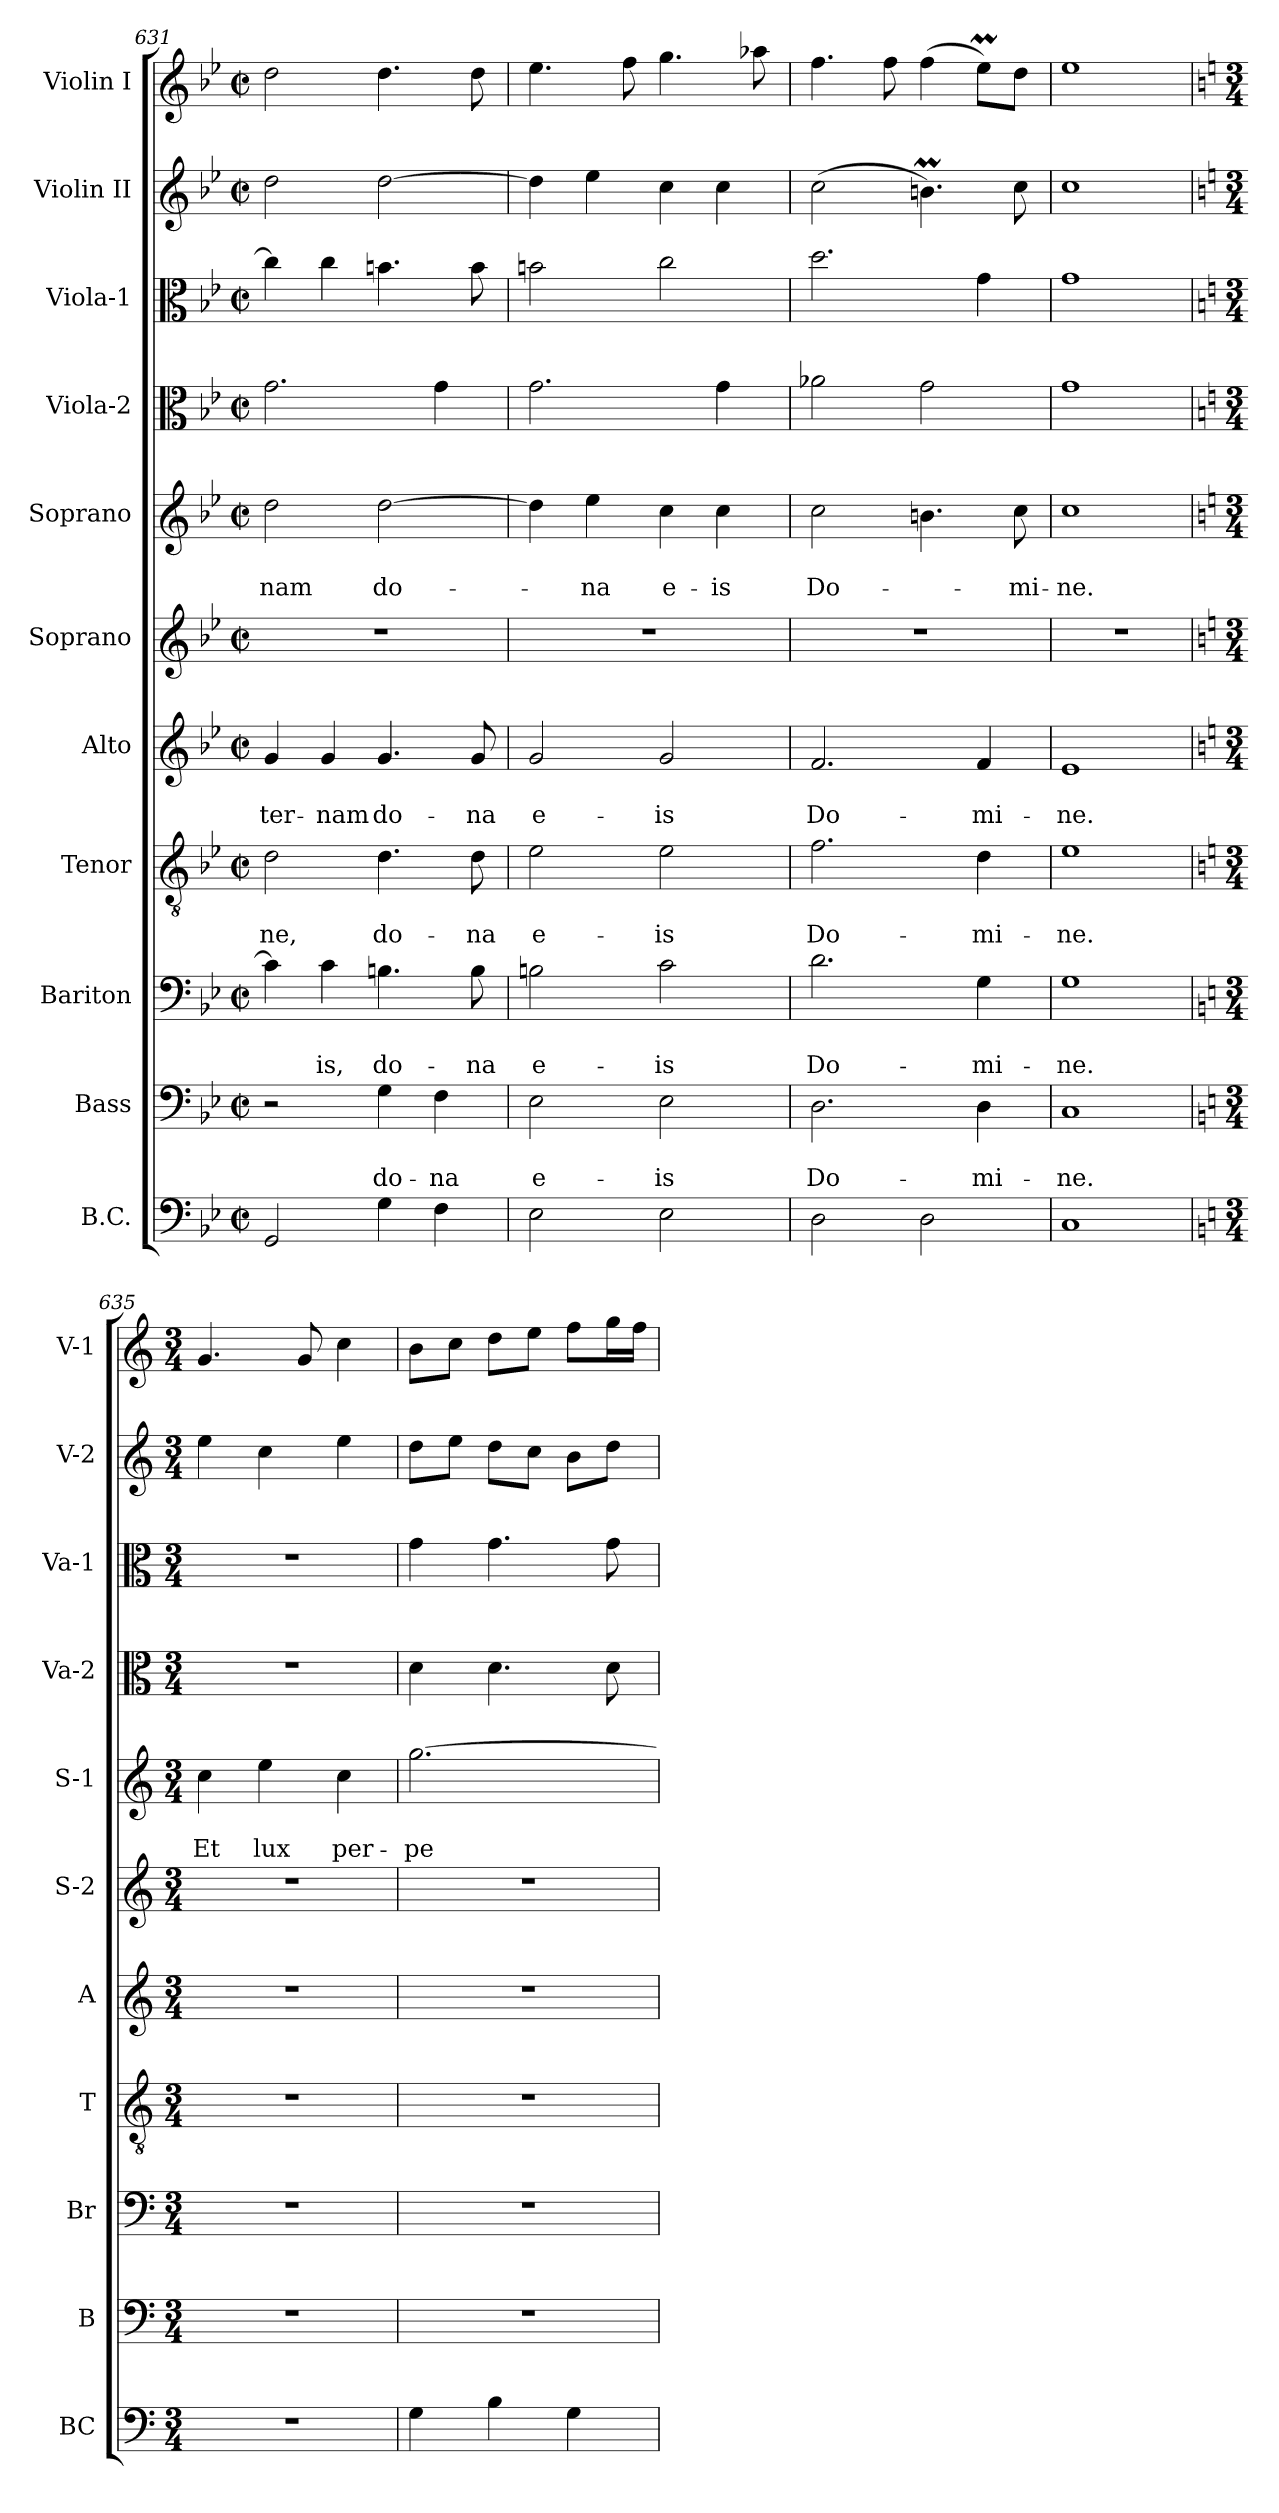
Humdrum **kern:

**kern	**kern	**text	**text	**kern	**text	**text	**kern	**text	**text	**kern	**text	**text	**kern	**kern	**text	**text	**kern	**kern	**kern	**kern
*part11	*part10	*part10	*part10	*part9	*part9	*part9	*part8	*part8	*part8	*part7	*part7	*part7	*part6	*part5	*part5	*part5	*part4	*part3	*part2	*part1
*staff11	*staff10	*staff10	*staff10	*staff9	*staff9	*staff9	*staff8	*staff8	*staff8	*staff7	*staff7	*staff7	*staff6	*staff5	*staff5	*staff5	*staff4	*staff3	*staff2	*staff1
*I"B.C.	*I"Bass	*	*	*I"Bariton	*	*	*I"Tenor	*	*	*I"Alto	*	*	*I"Soprano	*I"Soprano	*	*	*I"Viola-2	*I"Viola-1	*I"Violin II	*I"Violin I
*I'BC	*I'B	*	*	*I'Br	*	*	*I'T	*	*	*I'A	*	*	*I'S-2	*I'S-1	*	*	*I'Va-2	*I'Va-1	*I'V-2	*I'V-1
*clefF4	*clefF4	*	*	*clefF4	*	*	*clefGv2	*	*	*clefG2	*	*	*clefG2	*clefG2	*	*	*clefC3	*clefC3	*clefG2	*clefG2
*k[b-e-]	*k[b-e-]	*	*	*k[b-e-]	*	*	*k[b-e-]	*	*	*k[b-e-]	*	*	*k[b-e-]	*k[b-e-]	*	*	*k[b-e-]	*k[b-e-]	*k[b-e-]	*k[b-e-]
*B-:	*B-:	*	*	*B-:	*	*	*B-:	*	*	*B-:	*	*	*B-:	*B-:	*	*	*B-:	*B-:	*B-:	*B-:
*M2/2	*M2/2	*	*	*M2/2	*	*	*M2/2	*	*	*M2/2	*	*	*M2/2	*M2/2	*	*	*M2/2	*M2/2	*M2/2	*M2/2
*met(c|)	*met(c|)	*	*	*met(c|)	*	*	*met(c|)	*	*	*met(c|)	*	*	*met(c|)	*met(c|)	*	*	*met(c|)	*met(c|)	*met(c|)	*met(c|)
=631	=631	=631	=631	=631	=631	=631	=631	=631	=631	=631	=631	=631	=631	=631	=631	=631	=631	=631	=631	=631
!	!	!	!	!	!	!	!	!	!LO:LY:b	!	!	!LO:LY:b	!	!	!	!LO:LY:b	!	!	!	!
2GG/	2r	.	.	4c\]	.	.	2d\	.	-ne,	4g/	.	-ter-	1r	2dd\	.	-nam	2.g\	4cc\]	2dd\	2dd\
!	!	!	!	!	!	!LO:LY:b	!	!	!	!	!	!LO:LY:b	!	!	!	!	!	!	!	!
.	.	.	.	4c\	.	-is,	.	.	.	4g/	.	-nam	.	.	.	.	.	4cc\	.	.
!	!	!	!LO:LY:b	!	!	!LO:LY:b	!	!	!LO:LY:b	!	!	!LO:LY:b	!	!	!	!LO:LY:b	!	!	!	!
4G\	4G\	.	do-	4.Bn\	.	do-	4.d\	.	do-	4.g/	.	do-	.	[2dd\	.	do-	.	4.bn\	[2dd\	4.dd\
!	!	!	!LO:LY:b	!	!	!	!	!	!	!	!	!	!	!	!	!	!	!	!	!
4F\	4F\	.	-na	.	.	.	.	.	.	.	.	.	.	.	.	.	4g\	.	.	.
!	!	!	!	!	!	!LO:LY:b	!	!	!LO:LY:b	!	!	!LO:LY:b	!	!	!	!	!	!	!	!
.	.	.	.	8B\	.	-na	8d\	.	-na	8g/	.	-na	.	.	.	.	.	8b\	.	8dd\
=632	=632	=632	=632	=632	=632	=632	=632	=632	=632	=632	=632	=632	=632	=632	=632	=632	=632	=632	=632	=632
!	!	!	!LO:LY:b	!	!	!LO:LY:b	!	!	!LO:LY:b	!	!	!LO:LY:b	!	!	!	!	!	!	!	!
2E-\	2E-\	.	e-	2Bn\	.	e-	2e-\	.	e-	2g/	.	e-	1r	4dd\]	.	.	2.g\	2bn\	4dd\]	4.ee-\
!	!	!	!	!	!	!	!	!	!	!	!	!	!	!	!	!LO:LY:b	!	!	!	!
.	.	.	.	.	.	.	.	.	.	.	.	.	.	4ee-\	.	-na	.	.	4ee-\	.
.	.	.	.	.	.	.	.	.	.	.	.	.	.	.	.	.	.	.	.	8ff\
!	!	!	!LO:LY:b	!	!	!LO:LY:b	!	!	!LO:LY:b	!	!	!LO:LY:b	!	!	!	!LO:LY:b	!	!	!	!
2E-\	2E-\	.	-is	2c\	.	-is	2e-\	.	-is	2g/	.	-is	.	4cc\	.	e-	.	2cc\	4cc\	4.gg\
!	!	!	!	!	!	!	!	!	!	!	!	!	!	!	!	!LO:LY:b	!	!	!	!
.	.	.	.	.	.	.	.	.	.	.	.	.	.	4cc\	.	-is	4g\	.	4cc\	.
.	.	.	.	.	.	.	.	.	.	.	.	.	.	.	.	.	.	.	.	8aa-X\
=633	=633	=633	=633	=633	=633	=633	=633	=633	=633	=633	=633	=633	=633	=633	=633	=633	=633	=633	=633	=633
!	!	!	!LO:LY:b	!	!	!LO:LY:b	!	!	!LO:LY:b	!	!	!LO:LY:b	!	!	!	!LO:LY:b	!	!	!	!
2D\	2.D\	.	Do-	2.d\	.	Do-	2.f\	.	Do-	2.f/	.	Do-	1r	2cc\	.	Do-	2a-X\	2.dd\	(>2cc\	4.ff\
.	.	.	.	.	.	.	.	.	.	.	.	.	.	.	.	.	.	.	.	8ff\
2D\	.	.	.	.	.	.	.	.	.	.	.	.	.	4.bn\	.	.	2g\	.	4.bnm\)	(>4ff\
!	!	!	!LO:LY:b	!	!	!LO:LY:b	!	!	!LO:LY:b	!	!	!LO:LY:b	!	!	!	!	!	!	!	!
.	4D\	.	-mi-	4G\	.	-mi-	4d\	.	-mi-	4f/	.	-mi-	.	.	.	.	.	4g\	.	8ee-M\L)
!	!	!	!	!	!	!	!	!	!	!	!	!	!	!	!	!LO:LY:b	!	!	!	!
.	.	.	.	.	.	.	.	.	.	.	.	.	.	8cc\	.	-mi-	.	.	8cc\	8dd\J
=634	=634	=634	=634	=634	=634	=634	=634	=634	=634	=634	=634	=634	=634	=634	=634	=634	=634	=634	=634	=634
!	!	!	!LO:LY:b	!	!	!LO:LY:b	!	!	!LO:LY:b	!	!	!LO:LY:b	!	!	!	!LO:LY:b	!	!	!	!
1C	1C	.	-ne.	1G	.	-ne.	1e-	.	-ne.	1e-	.	-ne.	1r	1cc	.	-ne.	1g	1g	1cc	1ee-
!!LO:PB:g=z
=635	=635	=635	=635	=635	=635	=635	=635	=635	=635	=635	=635	=635	=635	=635	=635	=635	=635	=635	=635	=635
*k[]	*k[]	*	*	*k[]	*	*	*k[]	*	*	*k[]	*	*	*k[]	*k[]	*	*	*k[]	*k[]	*k[]	*k[]
*C:	*C:	*	*	*C:	*	*	*C:	*	*	*C:	*	*	*C:	*C:	*	*	*C:	*C:	*C:	*C:
*M3/4	*M3/4	*	*	*M3/4	*	*	*M3/4	*	*	*M3/4	*	*	*M3/4	*M3/4	*	*	*M3/4	*M3/4	*M3/4	*M3/4
!	!	!	!	!	!	!	!	!	!	!	!	!	!	!	!	!LO:LY:b	!	!	!	!
2.r	2.r	.	.	2.r	.	.	2.r	.	.	2.r	.	.	2.r	4cc\	.	Et	2.r	2.r	4ee\	4.g/
!	!	!	!	!	!	!	!	!	!	!	!	!	!	!	!	!LO:LY:b	!	!	!	!
.	.	.	.	.	.	.	.	.	.	.	.	.	.	4ee\	.	lux	.	.	4cc\	.
.	.	.	.	.	.	.	.	.	.	.	.	.	.	.	.	.	.	.	.	8g/
!	!	!	!	!	!	!	!	!	!	!	!	!	!	!	!	!LO:LY:b	!	!	!	!
.	.	.	.	.	.	.	.	.	.	.	.	.	.	4cc\	.	per-	.	.	4ee\	4cc\
=636	=636	=636	=636	=636	=636	=636	=636	=636	=636	=636	=636	=636	=636	=636	=636	=636	=636	=636	=636	=636
!	!	!	!	!	!	!	!	!	!	!	!	!	!	!	!	!LO:LY:b	!	!	!	!
4G\	2.r	.	.	2.r	.	.	2.r	.	.	2.r	.	.	2.r	[2.gg\	.	-pe-	4d\	4g\	8dd\L	8b\L
.	.	.	.	.	.	.	.	.	.	.	.	.	.	.	.	.	.	.	8ee\J	8cc\J
4B\	.	.	.	.	.	.	.	.	.	.	.	.	.	.	.	.	4.d\	4.g\	8dd\L	8dd\L
.	.	.	.	.	.	.	.	.	.	.	.	.	.	.	.	.	.	.	8cc\J	8ee\J
4G\	.	.	.	.	.	.	.	.	.	.	.	.	.	.	.	.	.	.	8b\L	8ff\L
.	.	.	.	.	.	.	.	.	.	.	.	.	.	.	.	.	8d\	8g\	8dd\J	16gg\L
.	.	.	.	.	.	.	.	.	.	.	.	.	.	.	.	.	.	.	.	16ff\JJ
=	=	=	=	=	=	=	=	=	=	=	=	=	=	=	=	=	=	=	=	=
*-	*-	*-	*-	*-	*-	*-	*-	*-	*-	*-	*-	*-	*-	*-	*-	*-	*-	*-	*-	*-
